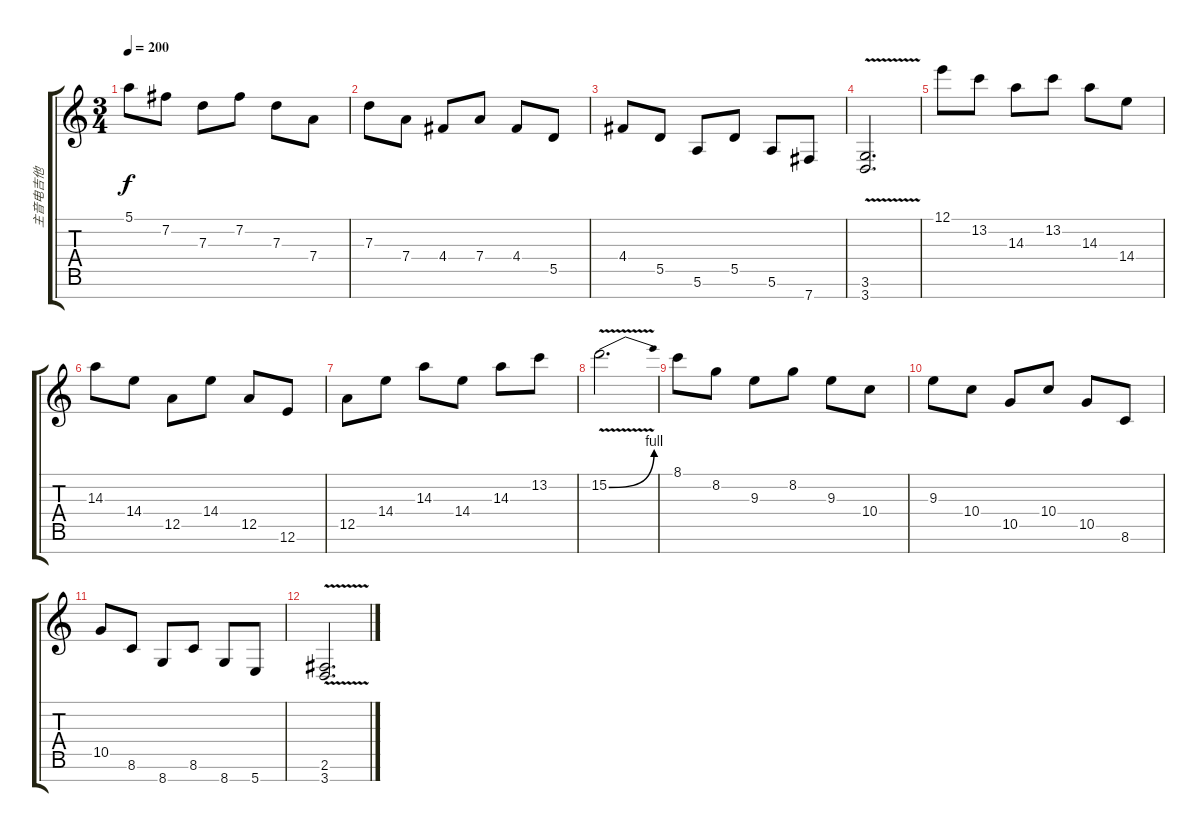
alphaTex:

\track ("主音电吉他" "主音电吉他") {instrument distortionguitar}
\staff {score tabs}
\tuning (E4 B3 G3 D3 A2 E2 B1) {hide}
\ts (3 4)
\tempo 200
\clef g2
\ks c
5.1.8{dy f} 7.2.8 7.3.8 7.2.8 7.3.8 7.4.8 |
7.3.8 7.4.8 4.4.8 7.4.8 4.4.8 5.5.8 |
4.4.8 5.5.8 5.6.8 5.5.8 5.6.8 7.7.8 |
(3.6{v} 3.7).2{d} |
12.1.8 13.2.8 14.3.8 13.2.8 14.3.8 14.4.8 |
14.3.8 14.4.8 12.5.8 14.4.8 12.5.8 12.6.8 |
12.5.8 14.4.8 14.3.8 14.4.8 14.3.8 13.2.8 |
15.2{be (bend 0 0 60 4) v}.2{d} |
8.1.8 8.2.8 9.3.8 8.2.8 9.3.8 10.4.8 |
9.3.8 10.4.8 10.5.8 10.4.8 10.5.8 8.6.8 |
10.5.8 8.6.8 8.7.8 8.6.8 8.7.8 5.7.8 |
(2.6{v} 3.7).2{d}
